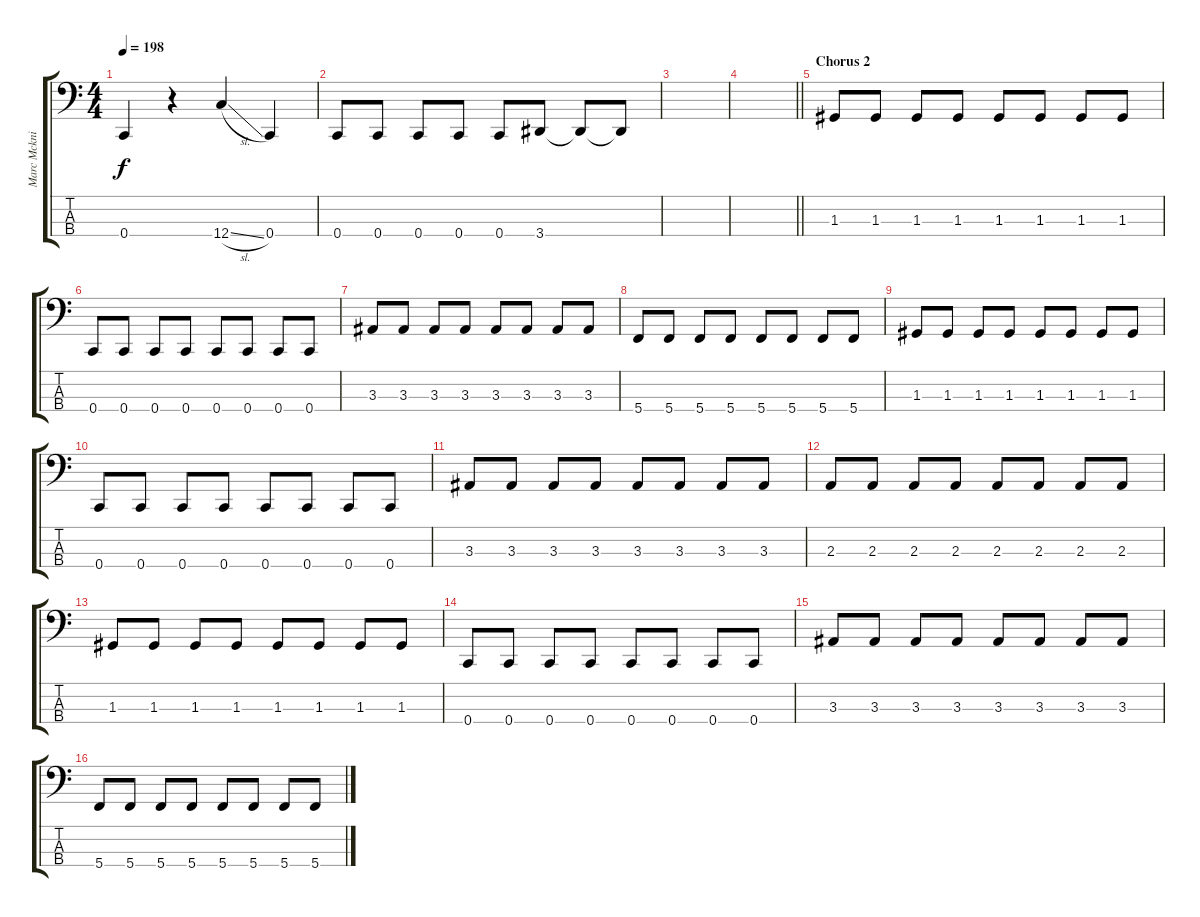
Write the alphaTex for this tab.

\track ("Marc Mcknight" "Marc Mckni") {instrument electricbassfinger}
\staff {score tabs}
\tuning (F2 C2 G1 C1) {hide}
\ts (4 4)
\tempo 198
\clef f4
\ks c
0.4.4{dy f} r.4 12.4{sl}.4 0.4.4 |
0.4.8 0.4.8 0.4.8 0.4.8 0.4.8 3.4.8 3.4{t}.8 3.4{t}.8 |
|
\barLineRight lightlight
|
\section ("" "Chorus 2")
1.3.8 1.3.8 1.3.8 1.3.8 1.3.8 1.3.8 1.3.8 1.3.8 |
0.4.8 0.4.8 0.4.8 0.4.8 0.4.8 0.4.8 0.4.8 0.4.8 |
3.3.8 3.3.8 3.3.8 3.3.8 3.3.8 3.3.8 3.3.8 3.3.8 |
5.4.8 5.4.8 5.4.8 5.4.8 5.4.8 5.4.8 5.4.8 5.4.8 |
1.3.8 1.3.8 1.3.8 1.3.8 1.3.8 1.3.8 1.3.8 1.3.8 |
0.4.8 0.4.8 0.4.8 0.4.8 0.4.8 0.4.8 0.4.8 0.4.8 |
3.3.8 3.3.8 3.3.8 3.3.8 3.3.8 3.3.8 3.3.8 3.3.8 |
2.3.8 2.3.8 2.3.8 2.3.8 2.3.8 2.3.8 2.3.8 2.3.8 |
1.3.8 1.3.8 1.3.8 1.3.8 1.3.8 1.3.8 1.3.8 1.3.8 |
0.4.8 0.4.8 0.4.8 0.4.8 0.4.8 0.4.8 0.4.8 0.4.8 |
3.3.8 3.3.8 3.3.8 3.3.8 3.3.8 3.3.8 3.3.8 3.3.8 |
5.4.8 5.4.8 5.4.8 5.4.8 5.4.8 5.4.8 5.4.8 5.4.8
